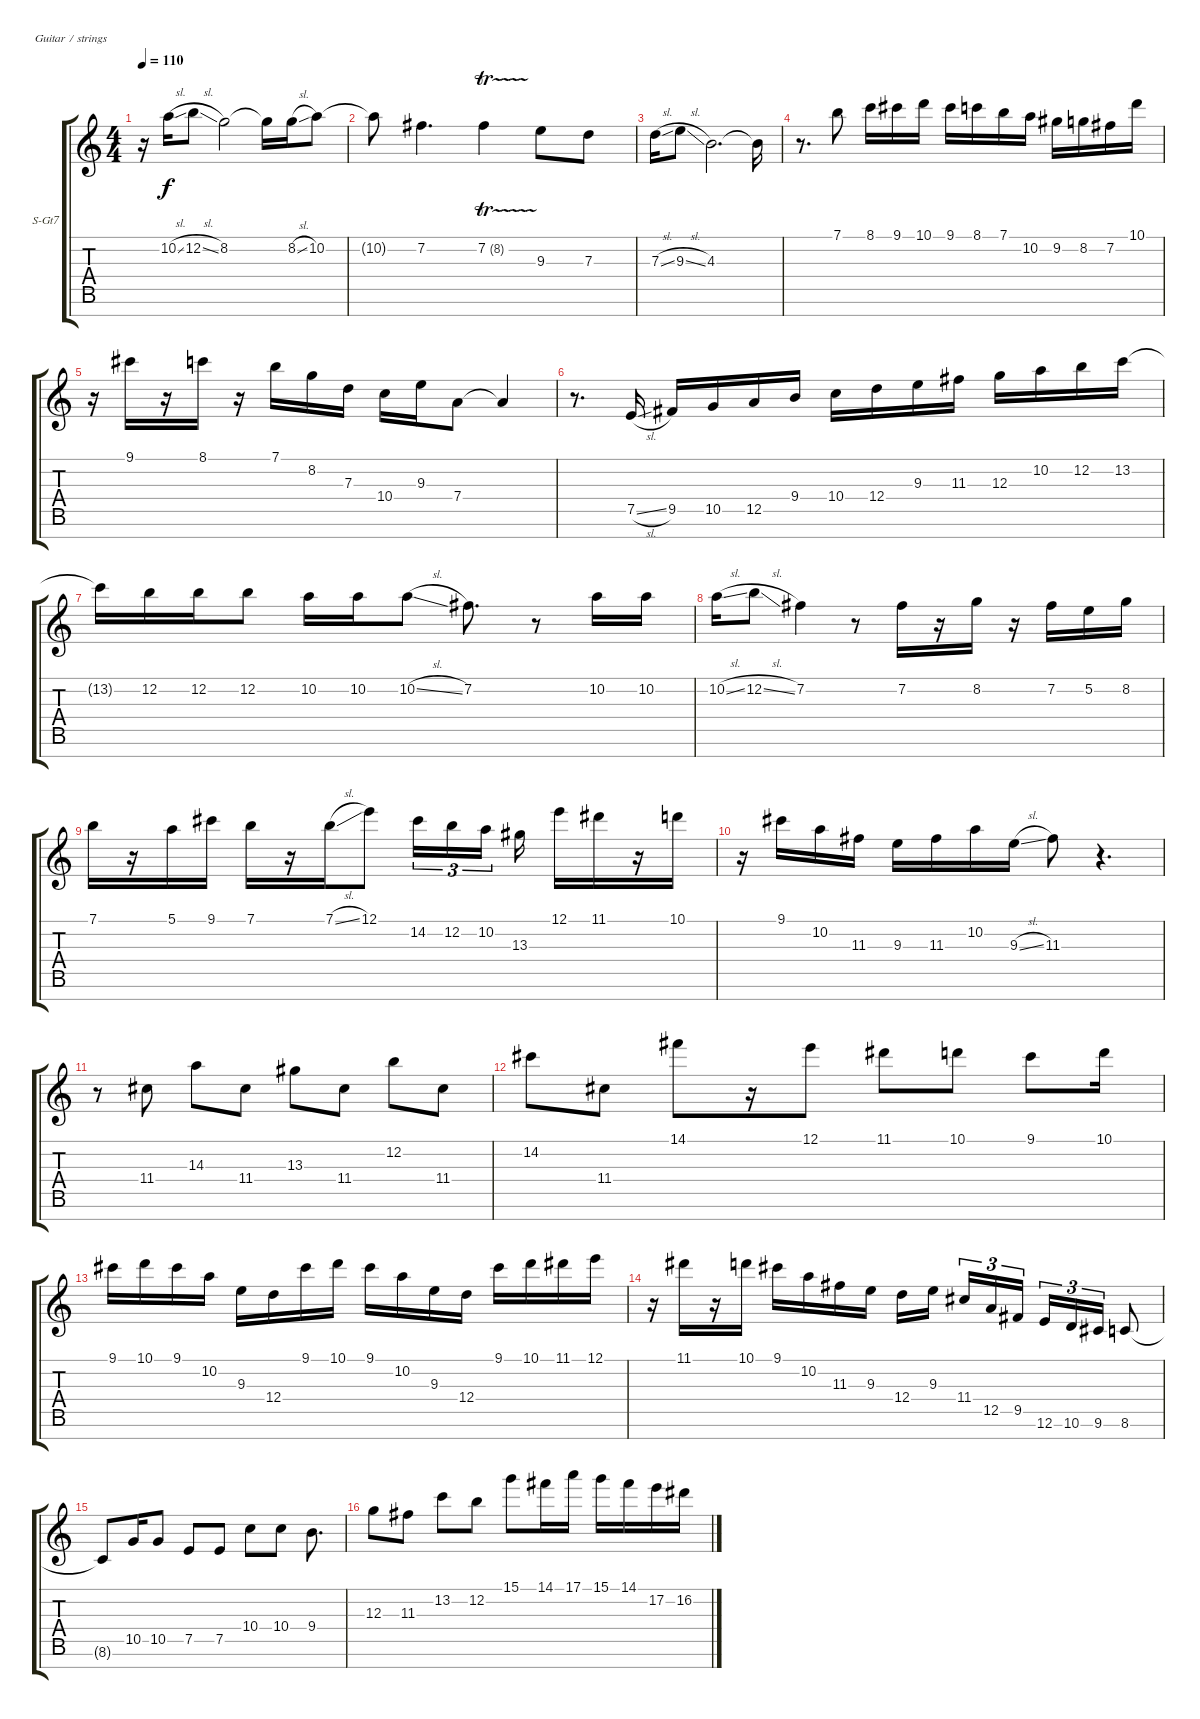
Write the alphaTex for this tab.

\bracketExtendMode groupsimilarinstruments
\firstSystemTrackNameOrientation horizontal
\otherSystemsTrackNameOrientation horizontal
\track ("Track 1" "S-Gt7") {instrument acousticguitarsteel}
\staff {score tabs}
\tuning (E4 B3 G3 D3 A2 E2 B1)
\ts (4 4)
\tempo 110
\clef g2
\ks c
r.16{dy f} 10.2{sl}.16 12.2{sl}.8 8.2.2 8.2{t}.16 8.2{sl}.16 10.2.8 |
10.2{t}.8 7.2.4{d} 7.2{tr (8 16)}.4 9.3.8 7.3.8 |
7.3{sl}.16 9.3{sl}.8 4.3.2{d} 4.3{t}.16 |
r.8{d} 7.1.8 8.1.16 9.1.16 10.1.16 9.1.16 8.1.16 7.1.16 10.2.16 9.2.16 8.2.16 7.2.16 10.1.16 |
r.16 9.1.16 r.16 8.1.16 r.16 7.1.16 8.2.16 7.3.16 10.4.16 9.3.16 7.4.8 7.4{t}.4 |
r.8{d} 7.5{sl}.16 9.5.16 10.5.16 12.5.16 9.4.16 10.4.16 12.4.16 9.3.16 11.3.16 12.3.16 10.2.16 12.2.16 13.2.16 |
13.2{t}.16 12.2.16 12.2.16 12.2.8 10.2.16 10.2.16 10.2{sl}.8 7.2.8{d} r.8 10.2.16 10.2.16 |
10.2{sl}.16 12.2{sl}.8 7.2.4 r.8 7.2.16 r.16 8.2.16 r.16 7.2.16 5.2.16 8.2.16 |
7.1.16 r.16 5.1.16 9.1.16 7.1.16 r.16 7.1{sl}.16 12.1.8 14.2.16{tu (3 2)} 12.2.16{tu (3 2)} 10.2.16{tu (3 2)} 13.3.16 12.1.16 11.1.16 r.16 10.1.16 |
r.16 9.1.16 10.2.16 11.3.16 9.3.16 11.3.16 10.2.16 9.3{sl}.16 11.3.8 r.4{d} |
r.8 11.4.8 14.3.8 11.4.8 13.3.8 11.4.8 12.2.8 11.4.8 |
14.2.8 11.4.8 14.1.8 r.16 12.1.8 11.1.8 10.1.8 9.1.8 10.1.16 |
9.1.16 10.1.16 9.1.16 10.2.16 9.3.16 12.4.16 9.1.16 10.1.16 9.1.16 10.2.16 9.3.16 12.4.16 9.1.16 10.1.16 11.1.16 12.1.16 |
r.16 11.1.16 r.16 10.1.16 9.1.16 10.2.16 11.3.16 9.3.16 12.4.16 9.3.16 11.4.16{tu (3 2)} 12.5.16{tu (3 2)} 9.5.16{tu (3 2)} 12.6.16{tu (3 2)} 10.6.16{tu (3 2)} 9.6.16{tu (3 2)} 8.6.8 |
8.6{t}.8 10.5.16 10.5.8 7.5.8 7.5.8 10.4.8 10.4.8 9.4.8{d} |
12.3.8 11.3.8 13.2.8 12.2.8 15.1.8 14.1.16 17.1.16 15.1.16 14.1.16 17.2.16 16.2.16
